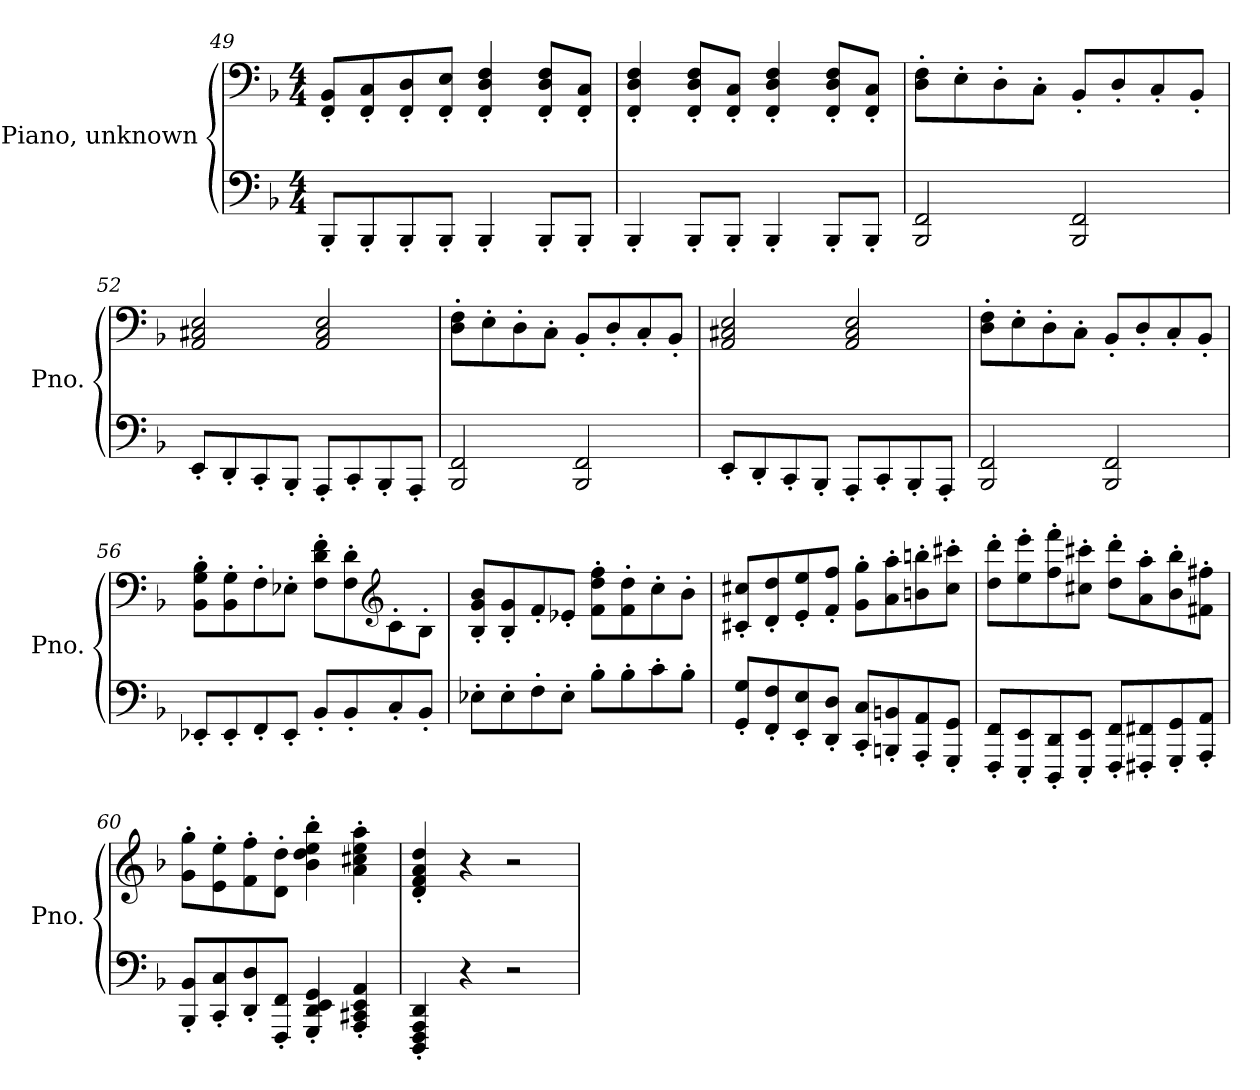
**kern	**kern
*part1	*part1
*staff2	*staff1
*I"Piano, unknown	*
*I'Pno.	*
*clefF4	*clefF4
*k[b-]	*k[b-]
*M4/4	*M4/4
=49	=49
8BBB-'/L	8FF/' 8BB-/'L
8BBB-'/	8FF/' 8C/'
8BBB-'/	8FF/' 8D/'
8BBB-'/J	8FF/' 8E/'J
4BBB-'/	4FF/' 4D/' 4F/'
8BBB-'/L	8FF/' 8D/' 8F/'L
8BBB-'/J	8FF/' 8C/'J
!!LO:PB:g=z
=50	=50
4BBB-'/	4FF/' 4D/' 4F/'
8BBB-'/L	8FF/' 8D/' 8F/'L
8BBB-'/J	8FF/' 8C/'J
4BBB-'/	4FF/' 4D/' 4F/'
8BBB-'/L	8FF/' 8D/' 8F/'L
8BBB-'/J	8FF/' 8C/'J
=51	=51
2BBB-/ 2FF/	8D\' 8F\'L
.	8E'\
.	8D'\
.	8C'\J
2BBB-/ 2FF/	8BB-'/L
.	8D'/
.	8C'/
.	8BB-'/J
=52	=52
8EE'/L	2AA/ 2C#X/ 2E/
8DD'/	.
8CC'/	.
8BBB-'/J	.
8AAA'/L	2AA/ 2C#/ 2E/
8CC'/	.
8BBB-'/	.
8AAA'/J	.
=53	=53
2BBB-/ 2FF/	8D\' 8F\'L
.	8E'\
.	8D'\
.	8C'\J
2BBB-/ 2FF/	8BB-'/L
.	8D'/
.	8C'/
.	8BB-'/J
!!LO:LB:g=z
=54	=54
8EE'/L	2AA/ 2C#X/ 2E/
8DD'/	.
8CC'/	.
8BBB-'/J	.
8AAA'/L	2AA/ 2C#/ 2E/
8CC'/	.
8BBB-'/	.
8AAA'/J	.
=55	=55
2BBB-/ 2FF/	8D\' 8F\'L
.	8E'\
.	8D'\
.	8C'\J
2BBB-/ 2FF/	8BB-'/L
.	8D'/
.	8C'/
.	8BB-'/J
=56	=56
8EE-X'/L	8BB-\' 8G\' 8B-\'L
8EE-'/	8BB-\' 8G\'
8FF'/	8F'\
8EE-'/J	8E-X'\J
8BB-'/L	8F\' 8d\' 8f\'L
8BB-'/	8F\' 8d\'
*	*clefG2
8C'/	8c'\
8BB-'/J	8B-'\J
=57	=57
8E-X'\L	8B-/' 8g/' 8b-/'L
8E-'\	8B-/' 8g/'
8F'\	8f'/
8E-'\J	8e-X'/J
8B-'\L	8f\' 8dd\' 8ff\'L
8B-'\	8f\' 8dd\'
8c'\	8cc'\
8B-'\J	8b-'\J
!!LO:LB:g=z
=58	=58
8GG/' 8G/'L	8c#X/' 8cc#X/'L
8FF/' 8F/'	8d/' 8dd/'
8EE/' 8E/'	8e/' 8ee/'
8DD/' 8D/'J	8f/' 8ff/'J
8CC/' 8C/'L	8g\' 8gg\'L
8BBBn/' 8BBn/'	8a\' 8aa\'
8AAA/' 8AA/'	8bn\' 8bbn\'
8GGG/' 8GG/'J	8cc#\' 8ccc#X\'J
=59	=59
8FFF/' 8FF/'L	8dd\' 8ddd\'L
8EEE/' 8EE/'	8ee\' 8eee\'
8DDD/' 8DD/'	8ff\' 8fff\'
8EEE/' 8EE/'J	8cc#X\' 8ccc#X\'J
8FFF/' 8FF/'L	8dd\' 8ddd\'L
8FFF#X/' 8FF#X/'	8a\' 8aa\'
8GGG/' 8GG/'	8b-\' 8bb-\'
8AAA/' 8AA/'J	8f#X\' 8ff#X\'J
=60	=60
8BBB-/' 8BB-/'L	8g\' 8gg\'L
8CC/' 8C/'	8e\' 8ee\'
8DD/' 8D/'	8f\' 8ff\'
8FFF/' 8FF/'J	8d\' 8dd\'J
4GGG/' 4DD/' 4EE/' 4GG/'	4b-\' 4dd\' 4ee\' 4bb-\'
4AAA/' 4CC#X/' 4EE/' 4AA/'	4a\' 4cc#X\' 4ee\' 4aa\'
=61	=61
4DDD/' 4FFF/' 4AAA/' 4DD/'	4d/' 4f/' 4a/' 4dd/'
4r	4r
2r	2r
=	=
*-	*-
